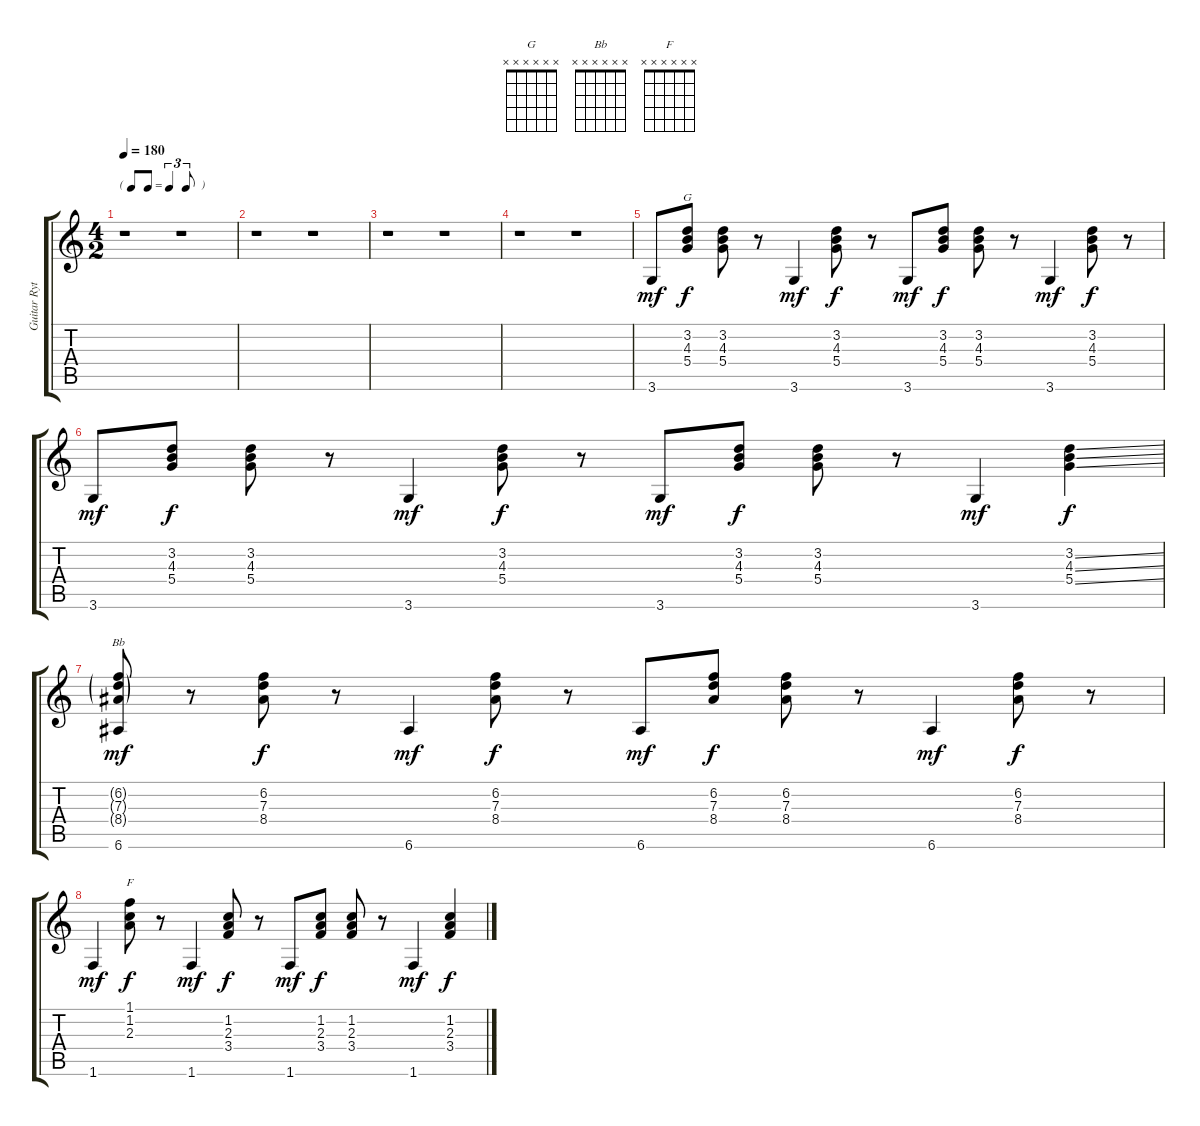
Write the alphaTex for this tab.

\track ("Guitar Rythm" "Guitar Ryt") {instrument electricguitarclean}
\staff {score tabs}
\tuning (E4 B3 G3 D3 A2 E2) {hide}
\chord ("G" x x x x x x) {firstfret 0}
\chord ("Bb" x x x x x x) {firstfret 0}
\chord ("F" x x x x x x) {firstfret 0}
\ts (4 2)
\tf triplet8th
\tempo 180
\clef g2
\ks c
r.1{dy mf instrument electricguitarclean} r.1 |
r.1 r.1 |
r.1 r.1 |
r.1 r.1 |
3.6.8 (3.2 4.3 5.4).8{ch "G" dy f} (3.2 4.3 5.4).8 r.8 3.6.4{dy mf} (3.2 4.3 5.4).8{dy f} r.8 3.6.8{dy mf} (3.2 4.3 5.4).8{dy f} (3.2 4.3 5.4).8 r.8 3.6.4{dy mf} (3.2 4.3 5.4).8{dy f} r.8 |
3.6.8{dy mf} (3.2 4.3 5.4).8{dy f} (3.2 4.3 5.4).8 r.8 3.6.4{dy mf} (3.2 4.3 5.4).8{dy f} r.8 3.6.8{dy mf} (3.2 4.3 5.4).8{dy f} (3.2 4.3 5.4).8 r.8 3.6.4{dy mf} (3.2{ss} 4.3{ss} 5.4{ss}).4{dy f} |
(6.2{g} 7.3{g} 8.4{g} 6.6).8{ch "Bb" dy mf} r.8 (6.2 7.3 8.4).8{dy f} r.8 6.6.4{dy mf} (6.2 7.3 8.4).8{dy f} r.8 6.6.8{dy mf} (6.2 7.3 8.4).8{dy f} (6.2 7.3 8.4).8 r.8 6.6.4{dy mf} (6.2 7.3 8.4).8{dy f} r.8 |
1.6.4{dy mf} (1.1 1.2 2.3).8{ch "F" dy f} r.8 1.6.4{dy mf} (1.2 2.3 3.4).8{dy f} r.8 1.6.8{dy mf} (1.2 2.3 3.4).8{dy f} (1.2 2.3 3.4).8 r.8 1.6.4{dy mf} (1.2{ss} 2.3{ss} 3.4{ss}).4{dy f}
